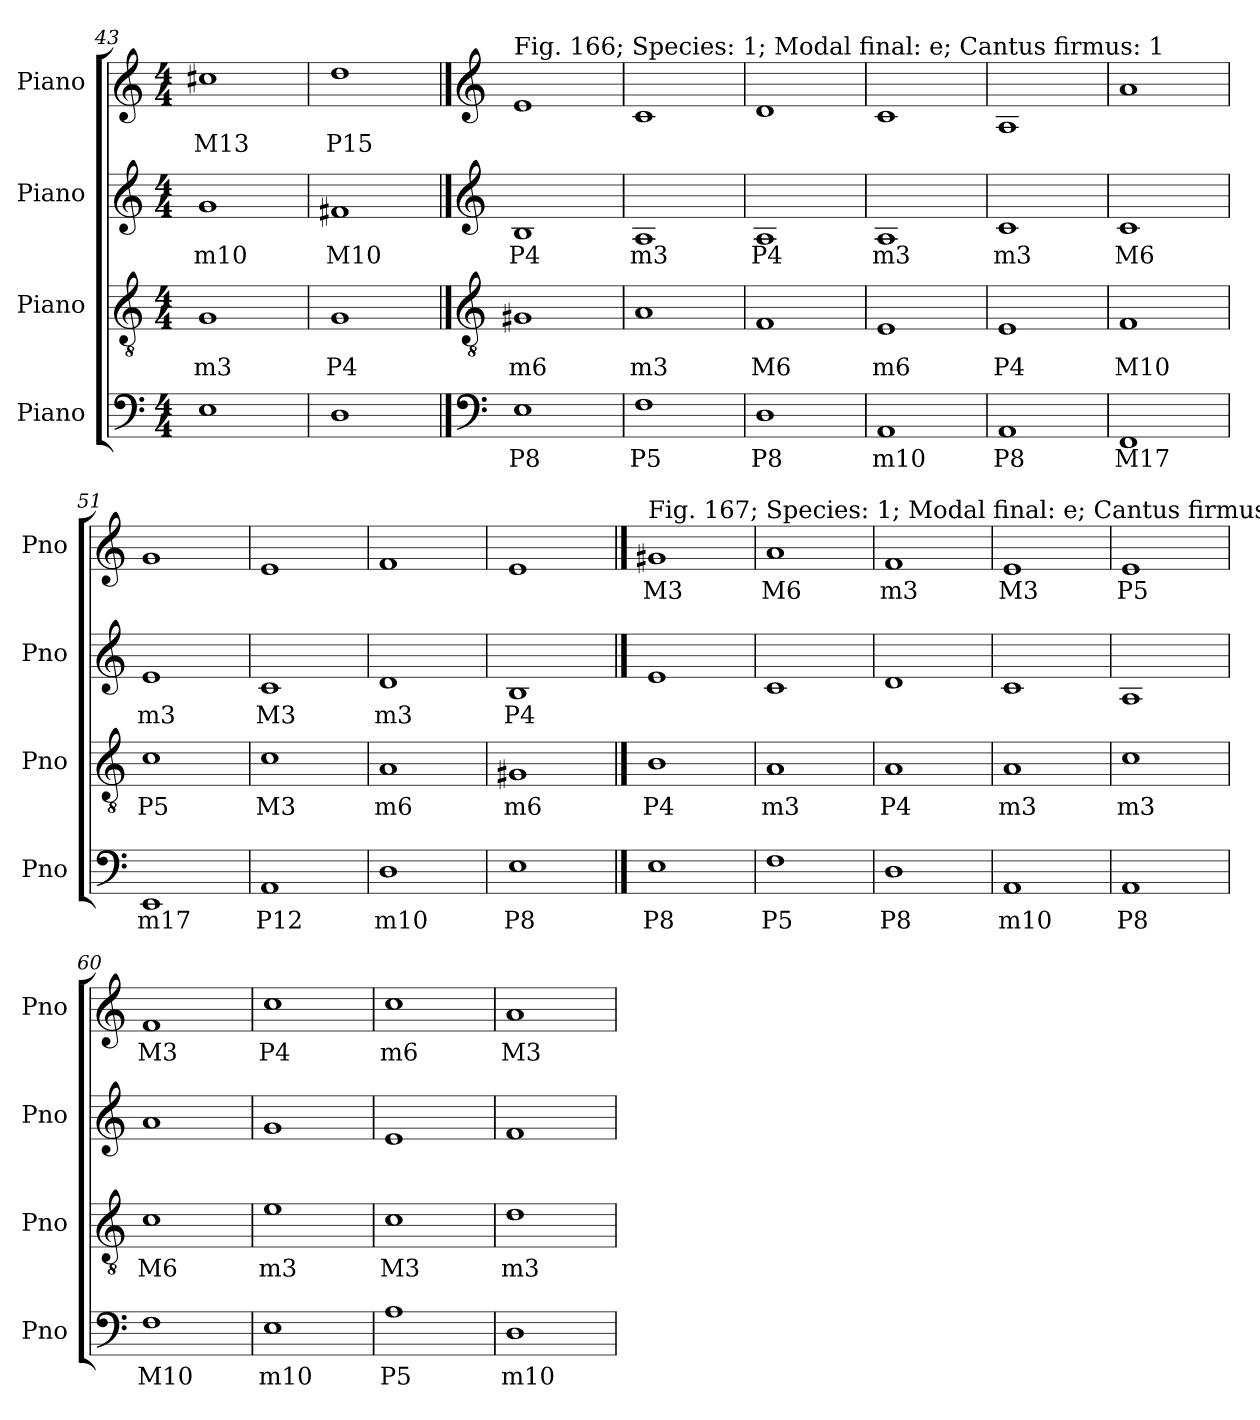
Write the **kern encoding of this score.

**kern	**text	**kern	**text	**kern	**text	**kern	**text
*part4	*part4	*part3	*part3	*part2	*part2	*part1	*part1
*staff4	*staff4	*staff3	*staff3	*staff2	*staff2	*staff1	*staff1
*I"Piano	*	*I"Piano	*	*I"Piano	*	*I"Piano	*
*I'Pno	*	*I'Pno	*	*I'Pno	*	*I'Pno	*
*clefF4	*	*clefGv2	*	*clefG2	*	*clefG2	*
*k[]	*	*k[]	*	*k[]	*	*k[]	*
*M4/4	*	*M4/4	*	*M4/4	*	*M4/4	*
=43	=43	=43	=43	=43	=43	=43	=43
!	!	!	!LO:LY:b	!	!LO:LY:b	!	!LO:LY:b
1E	.	1G	m3	1g	m10	1cc#X	M13
=44	=44	=44	=44	=44	=44	=44	=44
!	!	!	!LO:LY:b	!	!LO:LY:b	!	!LO:LY:b
1D	.	1G	P4	1f#X	M10	1dd	P15
!!LO:LB:g=z
==45	==45	==45	==45	==45	==45	==45	==45
*clefF4	*	*clefGv2	*	*clefG2	*	*clefG2	*
!	!	!	!	!	!	!LO:TX:a:t=Fig. 166; Species&colon; 1; Modal final&colon; e; Cantus firmus&colon; 1	!
!	!LO:LY:b	!	!LO:LY:b	!	!LO:LY:b	!	!
1E	P8	1G#X	m6	1B	P4	1e	.
=46	=46	=46	=46	=46	=46	=46	=46
!	!LO:LY:b	!	!LO:LY:b	!	!LO:LY:b	!	!
1F	P5	1A	m3	1A	m3	1c	.
=47	=47	=47	=47	=47	=47	=47	=47
!	!LO:LY:b	!	!LO:LY:b	!	!LO:LY:b	!	!
1D	P8	1F	M6	1A	P4	1d	.
=48	=48	=48	=48	=48	=48	=48	=48
!	!LO:LY:b	!	!LO:LY:b	!	!LO:LY:b	!	!
1AA	m10	1E	m6	1A	m3	1c	.
=49	=49	=49	=49	=49	=49	=49	=49
!	!LO:LY:b	!	!LO:LY:b	!	!LO:LY:b	!	!
1AA	P8	1E	P4	1c	m3	1A	.
=50	=50	=50	=50	=50	=50	=50	=50
!	!LO:LY:b	!	!LO:LY:b	!	!LO:LY:b	!	!
1FF	M17	1F	M10	1c	M6	1a	.
=51	=51	=51	=51	=51	=51	=51	=51
!	!LO:LY:b	!	!LO:LY:b	!	!LO:LY:b	!	!
1EE	m17	1c	P5	1e	m3	1g	.
=52	=52	=52	=52	=52	=52	=52	=52
!	!LO:LY:b	!	!LO:LY:b	!	!LO:LY:b	!	!
1AA	P12	1c	M3	1c	M3	1e	.
=53	=53	=53	=53	=53	=53	=53	=53
!	!LO:LY:b	!	!LO:LY:b	!	!LO:LY:b	!	!
1D	m10	1A	m6	1d	m3	1f	.
=54	=54	=54	=54	=54	=54	=54	=54
!	!LO:LY:b	!	!LO:LY:b	!	!LO:LY:b	!	!
1E	P8	1G#X	m6	1B	P4	1e	.
!!LO:LB:g=z
==55	==55	==55	==55	==55	==55	==55	==55
!	!	!	!	!	!	!LO:TX:a:t=Fig. 167; Species&colon; 1; Modal final&colon; e; Cantus firmus&colon; 2	!
!	!LO:LY:b	!	!LO:LY:b	!	!	!	!LO:LY:b
1E	P8	1B	P4	1e	.	1g#X	M3
=56	=56	=56	=56	=56	=56	=56	=56
!	!LO:LY:b	!	!LO:LY:b	!	!	!	!LO:LY:b
1F	P5	1A	m3	1c	.	1a	M6
=57	=57	=57	=57	=57	=57	=57	=57
!	!LO:LY:b	!	!LO:LY:b	!	!	!	!LO:LY:b
1D	P8	1A	P4	1d	.	1f	m3
=58	=58	=58	=58	=58	=58	=58	=58
!	!LO:LY:b	!	!LO:LY:b	!	!	!	!LO:LY:b
1AA	m10	1A	m3	1c	.	1e	M3
=59	=59	=59	=59	=59	=59	=59	=59
!	!LO:LY:b	!	!LO:LY:b	!	!	!	!LO:LY:b
1AA	P8	1c	m3	1A	.	1e	P5
=60	=60	=60	=60	=60	=60	=60	=60
!	!LO:LY:b	!	!LO:LY:b	!	!	!	!LO:LY:b
1F	M10	1c	M6	1a	.	1f	M3
=61	=61	=61	=61	=61	=61	=61	=61
!	!LO:LY:b	!	!LO:LY:b	!	!	!	!LO:LY:b
1E	m10	1e	m3	1g	.	1cc	P4
=62	=62	=62	=62	=62	=62	=62	=62
!	!LO:LY:b	!	!LO:LY:b	!	!	!	!LO:LY:b
1A	P5	1c	M3	1e	.	1cc	m6
=63	=63	=63	=63	=63	=63	=63	=63
!	!LO:LY:b	!	!LO:LY:b	!	!	!	!LO:LY:b
1D	m10	1d	m3	1f	.	1a	M3
=	=	=	=	=	=	=	=
*-	*-	*-	*-	*-	*-	*-	*-
